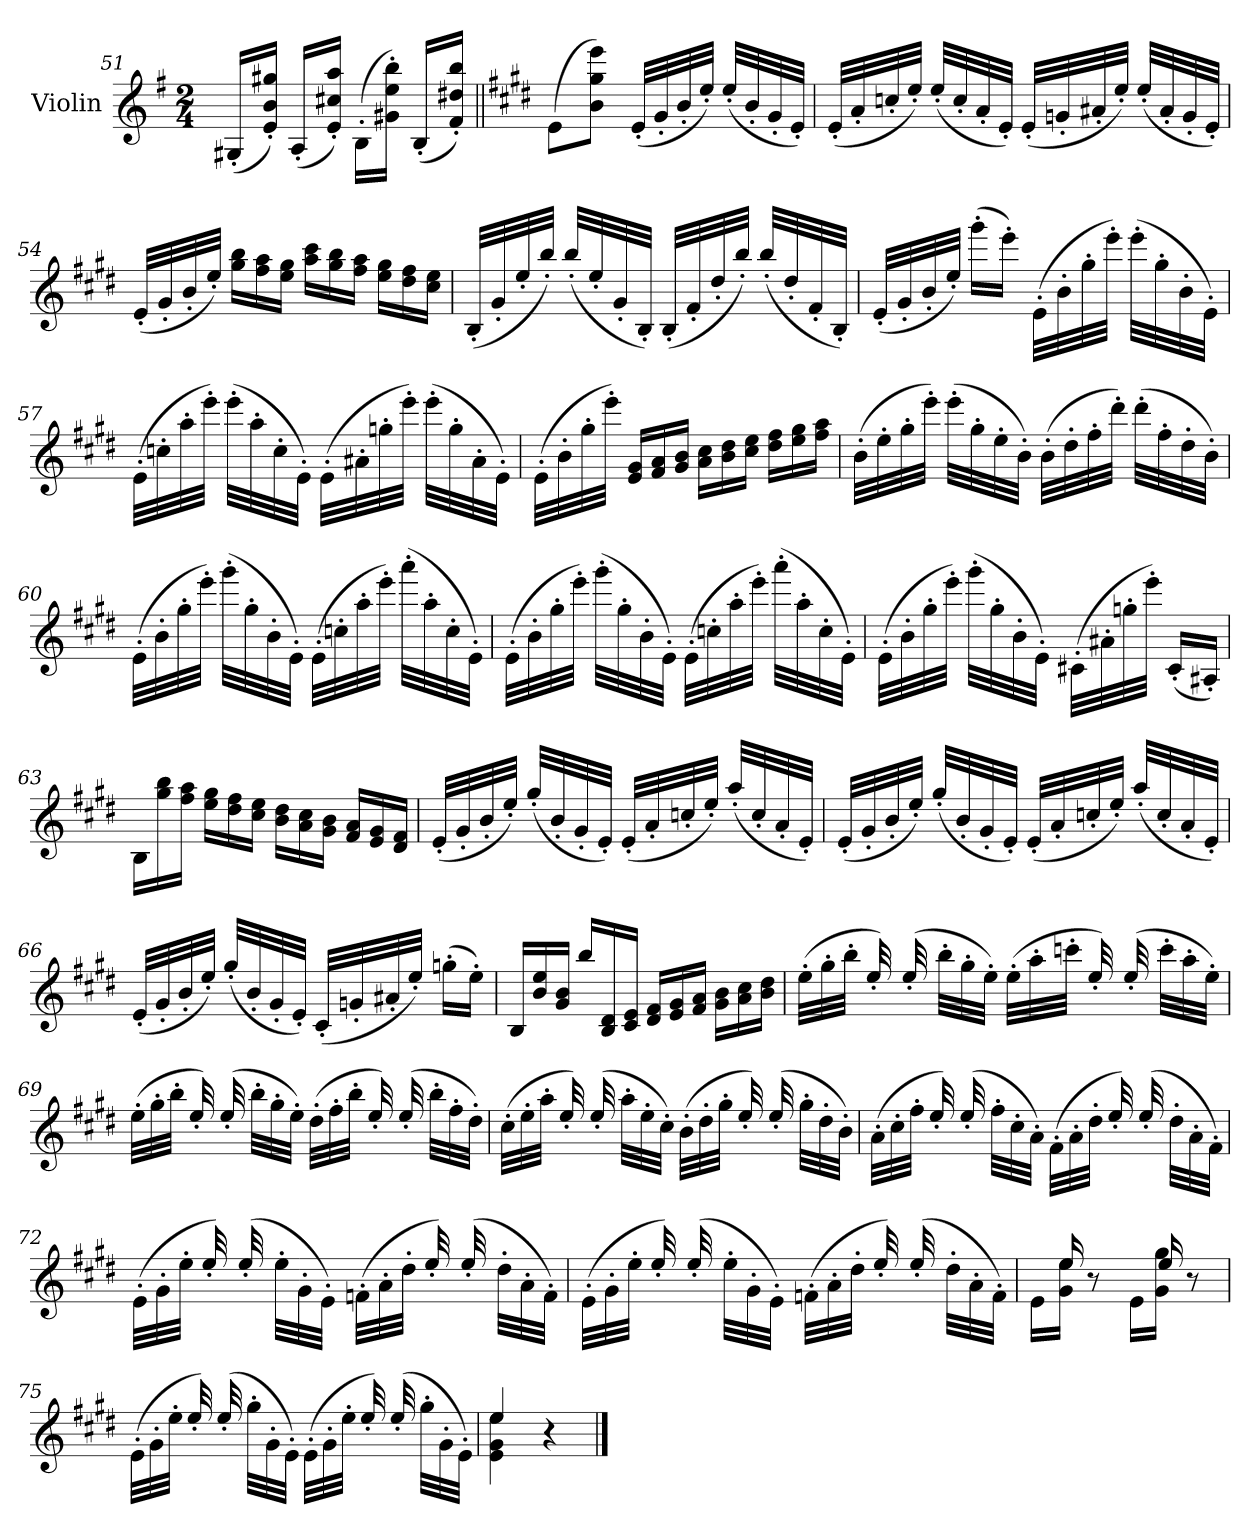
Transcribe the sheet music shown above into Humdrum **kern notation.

**kern
*part1
*staff1
*I"Violin
*I'Vln.
*clefG2
*k[f#]
*M2/4
=51
(<16G#X'/LL
16e/' 16b/' 16gg#X/'JJ)
(<16A'/LL
16e/' 16cc#X/' 16aa/'JJ)
(>16B'\LL
16g#X\' 16ee\' 16bb\'JJ)
(<16B'/LL
16f#/' 16dd#X/' 16bb/'JJ)
=52||
*k[f#c#g#d#]
(>8e\L
8b\ 8gg#\ 8eee\J)
(<32e'/LLL
32g#'/
32b'/
32ee'/JJJ)
(<32ee'/LLL
32b'/
32g#'/
32e'/JJJ)
!!LO:LB:g=z
=53
(<32e'/LLL
32a'/
32ccn'/
32ee'/JJJ)
(<32ee'/LLL
32cc'/
32a'/
32e'/JJJ)
(<32e'/LLL
32gn'/
32a#X'/
32ee'/JJJ)
(<32ee'/LLL
32a#'/
32g'/
32e'/JJJ)
=54
(<32e'/LLL
32g#'/
32b'/
32ee'/JJJ)
*Xtuplet
24gg#\ 24bb\LL
24ff#\ 24aa\
24ee\ 24gg#\JJ
24aa\ 24ccc#\LL
24gg#\ 24bb\
24ff#\ 24aa\JJ
24ee\ 24gg#\LL
24dd#\ 24ff#\
24cc#\ 24ee\JJ
=55
(<32B'/LLL
32g#'/
32ee'/
32bb'/JJJ)
(<32bb'/LLL
32ee'/
32g#'/
32B'/JJJ)
(<32B'/LLL
32f#'/
32dd#'/
32bb'/JJJ)
(<32bb'/LLL
32dd#'/
32f#'/
32B'/JJJ)
=56
(<32e'/LLL
32g#'/
32b'/
32ee'/JJJ)
(>16ggg#'\LL
16eee'\JJ)
(>32e'\LLL
32b'\
32gg#'\
32eee'\JJJ)
(>32eee'\LLL
32gg#'\
32b'\
32e'\JJJ)
!!LO:LB:g=z
=57
(>32e'\LLL
32ccn'\
32aa'\
32eee'\JJJ)
(>32eee'\LLL
32aa'\
32cc'\
32e'\JJJ)
(>32e'\LLL
32a#X'\
32ggn'\
32eee'\JJJ)
(>32eee'\LLL
32gg'\
32a#'\
32e'\JJJ)
=58
(>32e'\LLL
32b'\
32gg#'\
32eee'\JJJ)
24e/ 24g#/LL
24f#/ 24a/
24g#/ 24b/JJ
24a\ 24cc#\LL
24b\ 24dd#\
24cc#\ 24ee\JJ
24dd#\ 24ff#\LL
24ee\ 24gg#\
24ff#\ 24aa\JJ
=59
(>32b'\LLL
32ee'\
32gg#'\
32eee'\JJJ)
(>32eee'\LLL
32gg#'\
32ee'\
32b'\JJJ)
(>32b'\LLL
32dd#'\
32ff#'\
32ddd#'\JJJ)
(>32ddd#'\LLL
32ff#'\
32dd#'\
32b'\JJJ)
!!LO:LB:g=z
=60
(>32e'\LLL
32b'\
32gg#'\
32eee'\JJJ)
(>32ggg#'\LLL
32gg#'\
32b'\
32e'\JJJ)
(>32e'\LLL
32ccn'\
32aa'\
32eee'\JJJ)
(>32aaa'\LLL
32aa'\
32cc'\
32e'\JJJ)
=61
(>32e'\LLL
32b'\
32gg#'\
32eee'\JJJ)
(>32ggg#'\LLL
32gg#'\
32b'\
32e'\JJJ)
(>32e'\LLL
32ccn'\
32aa'\
32eee'\JJJ)
(>32aaa'\LLL
32aa'\
32cc'\
32e'\JJJ)
=62
(>32e'\LLL
32b'\
32gg#'\
32eee'\JJJ)
(>32ggg#'\LLL
32gg#'\
32b'\
32e'\JJJ)
(>32c#X'\LLL
32a#X'\
32ggn'\
32eee'\JJJ)
(<16c#'/LL
16A#X'/JJ)
=63
24B\LL
24gg#\ 24bb\
24ff#\ 24aa\JJ
24ee\ 24gg#\LL
24dd#\ 24ff#\
24cc#\ 24ee\JJ
24b\ 24dd#\LL
24a\ 24cc#\
24g#\ 24b\JJ
24f#/ 24a/LL
24e/ 24g#/
24d#/ 24f#/JJ
!!LO:LB:g=z
=64
(<32e'/LLL
32g#'/
32b'/
32ee'/JJJ)
(<32gg#'/LLL
32b'/
32g#'/
32e'/JJJ)
(<32e'/LLL
32a'/
32ccn'/
32ee'/JJJ)
(<32aa'/LLL
32cc'/
32a'/
32e'/JJJ)
=65
(<32e'/LLL
32g#'/
32b'/
32ee'/JJJ)
(<32gg#'/LLL
32b'/
32g#'/
32e'/JJJ)
(<32e'/LLL
32a'/
32ccn'/
32ee'/JJJ)
(<32aa'/LLL
32cc'/
32a'/
32e'/JJJ)
=66
(<32e'/LLL
32g#'/
32b'/
32ee'/JJJ)
(<32gg#'/LLL
32b'/
32g#'/
32e'/JJJ)
(<32c#'/LLL
32gn'/
32a#X'/
32ee'/JJJ)
(>16ggn'\LL
16ee'\JJ)
=67
24B/LL
24b/ 24ee/
24g#/ 24b/JJ
24bb\LL
24B/ 24d#/
24c#/ 24e/JJ
24d#/ 24f#/LL
24e/ 24g#/
24f#/ 24a/JJ
24g#\ 24b\LL
24a\ 24cc#\
24b\ 24dd#\JJ
!!LO:LB:g=z
=68
(>32ee'\LLL
32gg#'\
32bb'\JJJ
32ee'/)
(>32ee'/
32bb'\LLL
32gg#'\
32ee'\JJJ)
(>32ee'\LLL
32aa'\
32cccn'\JJJ
32ee'/)
(>32ee'/
32ccc'\LLL
32aa'\
32ee'\JJJ)
=69
(>32ee'\LLL
32gg#'\
32bb'\JJJ
32ee'/)
(>32ee'/
32bb'\LLL
32gg#'\
32ee'\JJJ)
(>32dd#'\LLL
32ff#'\
32bb'\JJJ
32ee'/)
(>32ee'/
32bb'\LLL
32ff#'\
32dd#'\JJJ)
=70
(>32cc#'\LLL
32ee'\
32aa'\JJJ
32ee'/)
(>32ee'/
32aa'\LLL
32ee'\
32cc#'\JJJ)
(>32b'\LLL
32dd#'\
32gg#'\JJJ
32ee'/)
(>32ee'/
32gg#'\LLL
32dd#'\
32b'\JJJ)
!!LO:LB:g=z
=71
(>32a'\LLL
32cc#'\
32ff#'\JJJ
32ee'/)
(>32ee'/
32ff#'\LLL
32cc#'\
32a'\JJJ)
(>32f#'\LLL
32a'\
32dd#'\JJJ
32ee'/)
(>32ee'/
32dd#'\LLL
32a'\
32f#'\JJJ)
=72
(>32e'\LLL
32g#'\
32ee'\JJJ
32ee'/)
(>32ee'/
32ee'\LLL
32g#'\
32e'\JJJ)
(>32fn'\LLL
32a'\
32dd#'\JJJ
32ee'/)
(>32ee'/
32dd#'\LLL
32a'\
32f'\JJJ)
=73
(>32e'\LLL
32g#'\
32ee'\JJJ
32ee'/)
(>32ee'/
32ee'\LLL
32g#'\
32e'\JJJ)
(>32fn'\LLL
32a'\
32dd#'\JJJ
32ee'/)
(>32ee'/
32dd#'\LLL
32a'\
32f'\JJJ)
=74
*^
16ryy	16e\LL
16ee/	16g#\ 16ee\JJ
8r	8ryy
16ryy	16e\LL
16ee/	16g#\ 16gg#\JJ
8r	8ryy
*v	*v
!!LO:LB:g=z
=75
(>32e'\LLL
32g#'\
32ee'\JJJ
32ee'/)
(>32ee'/
32gg#'\LLL
32g#'\
32e'\JJJ)
(>32e'\LLL
32g#'\
32ee'\JJJ
32ee'/)
(>32ee'/
32gg#'\LLL
32g#'\
32e'\JJJ)
=76
*^
4ee/	4e\ 4g#\ 4ee\
4r	4ryy
*v	*v
==
*-
